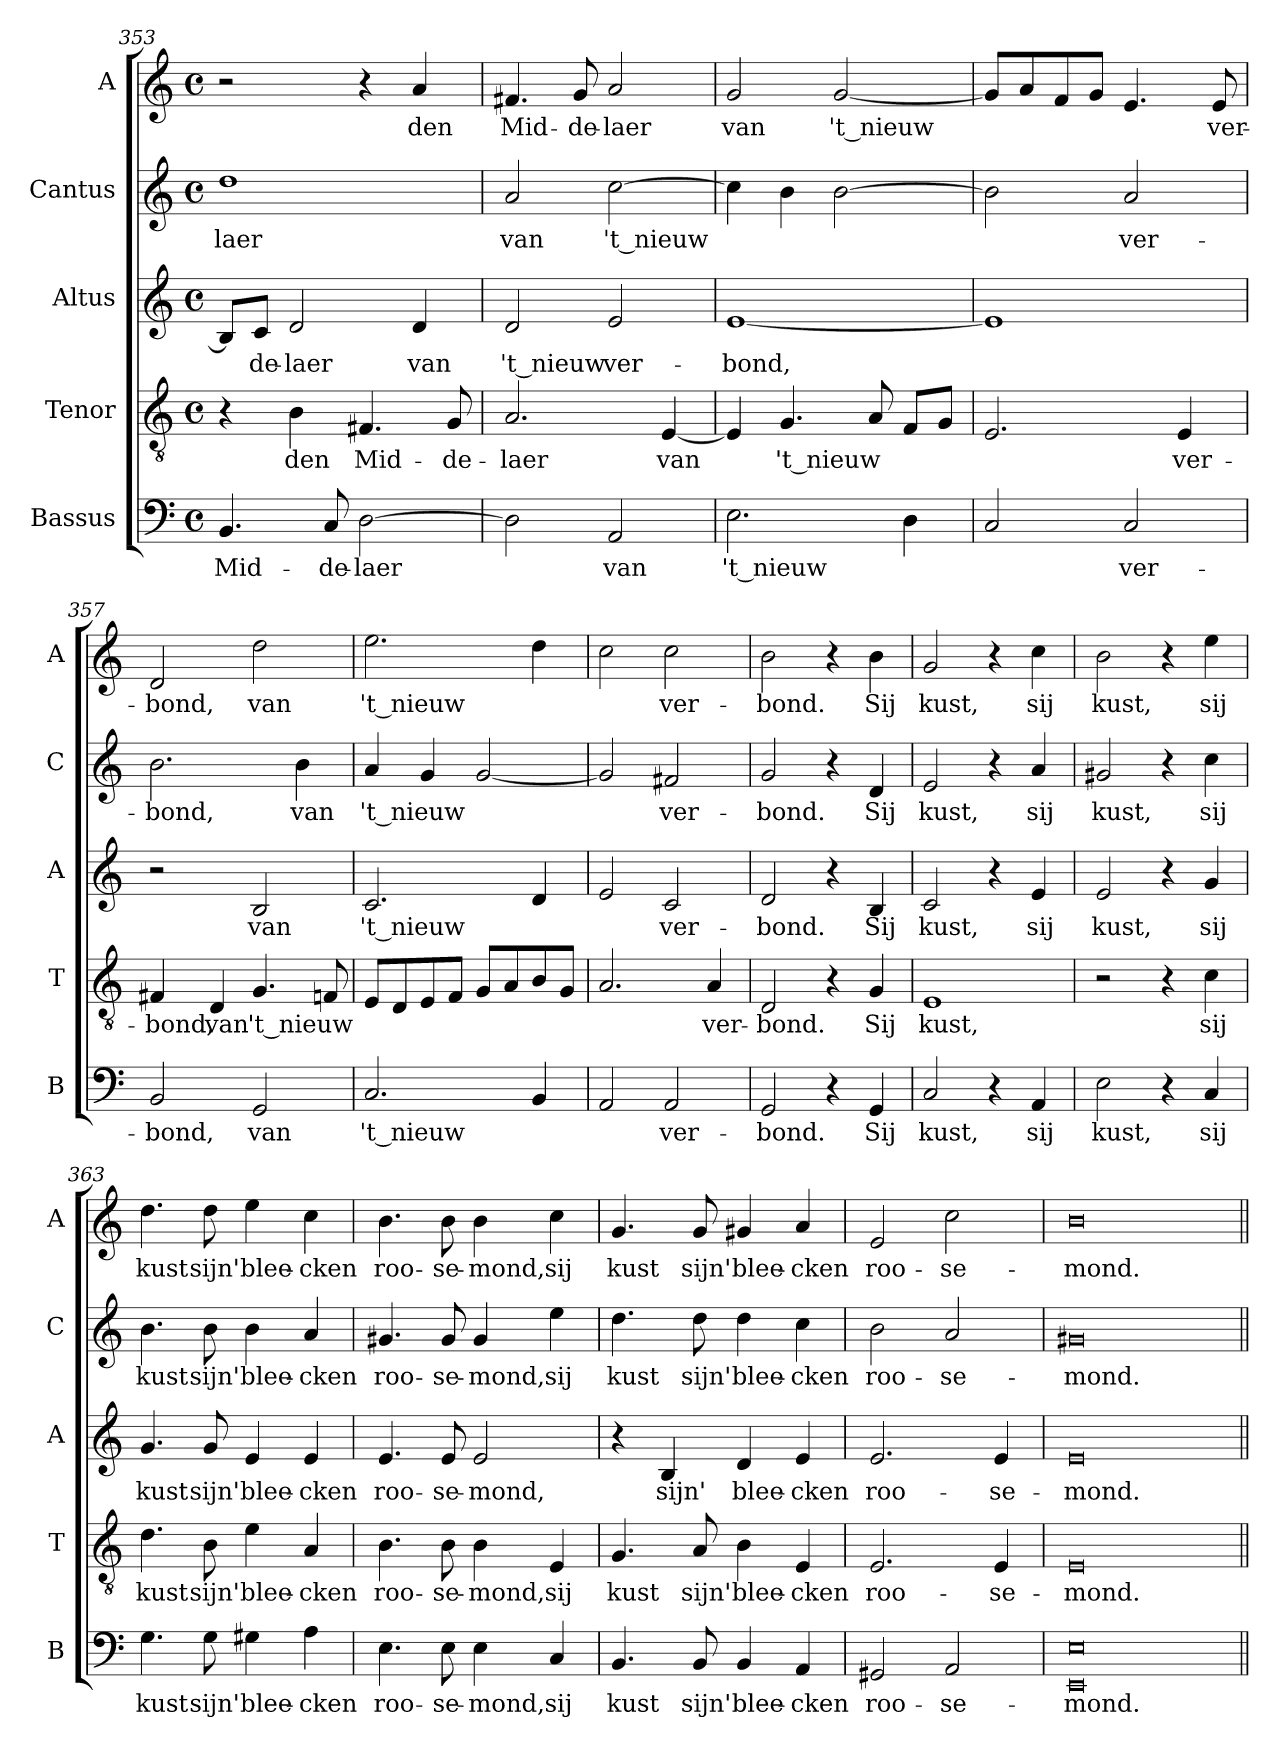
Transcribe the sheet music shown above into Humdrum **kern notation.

**kern	**text	**kern	**text	**kern	**text	**kern	**text	**kern	**text
*part5	*part5	*part4	*part4	*part3	*part3	*part2	*part2	*part1	*part1
*staff5	*staff5	*staff4	*staff4	*staff3	*staff3	*staff2	*staff2	*staff1	*staff1
*I"Bassus	*	*I"Tenor	*	*I"Altus	*	*I"Cantus	*	*I"A	*
*I'B	*	*I'T	*	*I'A	*	*I'C	*	*I'A	*
*clefF4	*	*clefGv2	*	*clefG2	*	*clefG2	*	*clefG2	*
*k[]	*	*k[]	*	*k[]	*	*k[]	*	*k[]	*
*C:	*	*C:	*	*C:	*	*C:	*	*C:	*
*M4/4	*	*M4/4	*	*M4/4	*	*M4/4	*	*M4/4	*
*met(c)	*	*met(c)	*	*met(c)	*	*met(c)	*	*met(c)	*
=353	=353	=353	=353	=353	=353	=353	=353	=353	=353
!	!LO:LY:b	!	!	!	!	!	!LO:LY:b	!	!
4.BB/	Mid-	4r	.	8B/L]	.	1dd	-laer	2r	.
!	!	!	!	!	!LO:LY:b	!	!	!	!
.	.	.	.	8c/J	-de-	.	.	.	.
!	!	!	!LO:LY:b	!	!LO:LY:b	!	!	!	!
.	.	4B\	den	2d/	-laer	.	.	.	.
!	!LO:LY:b	!	!	!	!	!	!	!	!
8C/	-de-	.	.	.	.	.	.	.	.
!	!LO:LY:b	!	!LO:LY:b	!	!	!	!	!	!
[2D\	-laer	4.F#X/	Mid-	.	.	.	.	4r	.
!	!	!	!	!	!LO:LY:b	!	!	!	!LO:LY:b
.	.	.	.	4d/	van	.	.	4a/	den
!	!	!	!LO:LY:b	!	!	!	!	!	!
.	.	8G/	-de-	.	.	.	.	.	.
=354	=354	=354	=354	=354	=354	=354	=354	=354	=354
!	!	!	!LO:LY:b	!	!LO:LY:b	!	!LO:LY:b	!	!LO:LY:b
2D\]	.	2.A/	-laer	2d/	't_nieuw	2a/	van	4.f#X/	Mid-
!	!	!	!	!	!	!	!	!	!LO:LY:b
.	.	.	.	.	.	.	.	8g/	-de-
!	!LO:LY:b	!	!	!	!LO:LY:b	!	!LO:LY:b	!	!LO:LY:b
2AA/	van	.	.	2e/	ver-	[2cc\	't_nieuw	2a/	-laer
!	!	!	!LO:LY:b	!	!	!	!	!	!
.	.	[4E/	van	.	.	.	.	.	.
=355	=355	=355	=355	=355	=355	=355	=355	=355	=355
!	!LO:LY:b	!	!	!	!LO:LY:b	!	!	!	!LO:LY:b
2.E\	't_nieuw	4E/]	.	[1e	-bond,	4cc\]	.	2g/	van
!	!	!	!LO:LY:b	!	!	!	!	!	!
.	.	4.G/	't_nieuw	.	.	4b\	.	.	.
!	!	!	!	!	!	!	!	!	!LO:LY:b
.	.	.	.	.	.	[2b\	.	[2g/	't_nieuw
.	.	8A/	.	.	.	.	.	.	.
4D\	.	8F/L	.	.	.	.	.	.	.
.	.	8G/J	.	.	.	.	.	.	.
=356	=356	=356	=356	=356	=356	=356	=356	=356	=356
2C/	.	2.E/	.	1e]	.	2b\]	.	8g/L]	.
.	.	.	.	.	.	.	.	8a/	.
.	.	.	.	.	.	.	.	8f/	.
.	.	.	.	.	.	.	.	8g/J	.
!	!LO:LY:b	!	!	!	!	!	!LO:LY:b	!	!
2C/	ver-	.	.	.	.	2a/	ver-	4.e/	.
!	!	!	!LO:LY:b	!	!	!	!	!	!
.	.	4E/	ver-	.	.	.	.	.	.
!	!	!	!	!	!	!	!	!	!LO:LY:b
.	.	.	.	.	.	.	.	8e/	ver-
!!LO:LB:g=z
=357	=357	=357	=357	=357	=357	=357	=357	=357	=357
!	!LO:LY:b	!	!LO:LY:b	!	!	!	!LO:LY:b	!	!LO:LY:b
2BB/	-bond,	4F#X/	-bond,	2r	.	2.b\	-bond,	2d/	-bond,
!	!	!	!LO:LY:b	!	!	!	!	!	!
.	.	4D/	van	.	.	.	.	.	.
!	!LO:LY:b	!	!LO:LY:b	!	!LO:LY:b	!	!	!	!LO:LY:b
2GG/	van	4.G/	't_nieuw	2B/	van	.	.	2dd\	van
!	!	!	!	!	!	!	!LO:LY:b	!	!
.	.	.	.	.	.	4b\	van	.	.
.	.	8Fn/	.	.	.	.	.	.	.
=358	=358	=358	=358	=358	=358	=358	=358	=358	=358
!	!LO:LY:b	!	!	!	!LO:LY:b	!	!LO:LY:b	!	!LO:LY:b
2.C/	't_nieuw	8E/L	.	2.c/	't_nieuw	4a/	't_nieuw	2.ee\	't_nieuw
.	.	8D/	.	.	.	.	.	.	.
.	.	8E/	.	.	.	4g/	.	.	.
.	.	8F/J	.	.	.	.	.	.	.
.	.	8G/L	.	.	.	[2g/	.	.	.
.	.	8A/	.	.	.	.	.	.	.
4BB/	.	8B/	.	4d/	.	.	.	4dd\	.
.	.	8G/J	.	.	.	.	.	.	.
=359	=359	=359	=359	=359	=359	=359	=359	=359	=359
2AA/	.	2.A/	.	2e/	.	2g/]	.	2cc\	.
!	!LO:LY:b	!	!	!	!LO:LY:b	!	!LO:LY:b	!	!LO:LY:b
2AA/	ver-	.	.	2c/	ver-	2f#X/	ver-	2cc\	ver-
!	!	!	!LO:LY:b	!	!	!	!	!	!
.	.	4A/	ver-	.	.	.	.	.	.
=360	=360	=360	=360	=360	=360	=360	=360	=360	=360
!	!LO:LY:b	!	!LO:LY:b	!	!LO:LY:b	!	!LO:LY:b	!	!LO:LY:b
2GG/	-bond.	2D/	-bond.	2d/	-bond.	2g/	-bond.	2b\	-bond.
4r	.	4r	.	4r	.	4r	.	4r	.
!	!LO:LY:b	!	!LO:LY:b	!	!LO:LY:b	!	!LO:LY:b	!	!LO:LY:b
4GG/	Sij	4G/	Sij	4B/	Sij	4d/	Sij	4b\	Sij
=361	=361	=361	=361	=361	=361	=361	=361	=361	=361
!	!LO:LY:b	!	!LO:LY:b	!	!LO:LY:b	!	!LO:LY:b	!	!LO:LY:b
2C/	kust,	1E	kust,	2c/	kust,	2e/	kust,	2g/	kust,
4r	.	.	.	4r	.	4r	.	4r	.
!	!LO:LY:b	!	!	!	!LO:LY:b	!	!LO:LY:b	!	!LO:LY:b
4AA/	sij	.	.	4e/	sij	4a/	sij	4cc\	sij
=362	=362	=362	=362	=362	=362	=362	=362	=362	=362
!	!LO:LY:b	!	!	!	!LO:LY:b	!	!LO:LY:b	!	!LO:LY:b
2E\	kust,	2r	.	2e/	kust,	2g#X/	kust,	2b\	kust,
4r	.	4r	.	4r	.	4r	.	4r	.
!	!LO:LY:b	!	!LO:LY:b	!	!LO:LY:b	!	!LO:LY:b	!	!LO:LY:b
4C/	sij	4c\	sij	4g/	sij	4cc\	sij	4ee\	sij
!!LO:LB:g=z
=363	=363	=363	=363	=363	=363	=363	=363	=363	=363
!	!LO:LY:b	!	!LO:LY:b	!	!LO:LY:b	!	!LO:LY:b	!	!LO:LY:b
4.G\	kust	4.d\	kust	4.g/	kust	4.b\	kust	4.dd\	kust
!	!LO:LY:b	!	!LO:LY:b	!	!LO:LY:b	!	!LO:LY:b	!	!LO:LY:b
8G\	sijn'	8B\	sijn'	8g/	sijn'	8b\	sijn'	8dd\	sijn'
!	!LO:LY:b	!	!LO:LY:b	!	!LO:LY:b	!	!LO:LY:b	!	!LO:LY:b
4G#X\	blee-	4e\	blee-	4e/	blee-	4b\	blee-	4ee\	blee-
!	!LO:LY:b	!	!LO:LY:b	!	!LO:LY:b	!	!LO:LY:b	!	!LO:LY:b
4A\	-cken	4A/	-cken	4e/	-cken	4a/	-cken	4cc\	-cken
=364	=364	=364	=364	=364	=364	=364	=364	=364	=364
!	!LO:LY:b	!	!LO:LY:b	!	!LO:LY:b	!	!LO:LY:b	!	!LO:LY:b
4.E\	roo-	4.B\	roo-	4.e/	roo-	4.g#X/	roo-	4.b\	roo-
!	!LO:LY:b	!	!LO:LY:b	!	!LO:LY:b	!	!LO:LY:b	!	!LO:LY:b
8E\	-se-	8B\	-se-	8e/	-se-	8g#/	-se-	8b\	-se-
!	!LO:LY:b	!	!LO:LY:b	!	!LO:LY:b	!	!LO:LY:b	!	!LO:LY:b
4E\	-mond,	4B\	-mond,	2e/	-mond,	4g#/	-mond,	4b\	-mond,
!	!LO:LY:b	!	!LO:LY:b	!	!	!	!LO:LY:b	!	!LO:LY:b
4C/	sij	4E/	sij	.	.	4ee\	sij	4cc\	sij
=365	=365	=365	=365	=365	=365	=365	=365	=365	=365
!	!LO:LY:b	!	!LO:LY:b	!	!	!	!LO:LY:b	!	!LO:LY:b
4.BB/	kust	4.G/	kust	4r	.	4.dd\	kust	4.g/	kust
!	!	!	!	!	!LO:LY:b	!	!	!	!
.	.	.	.	4B/	sijn'	.	.	.	.
!	!LO:LY:b	!	!LO:LY:b	!	!	!	!LO:LY:b	!	!LO:LY:b
8BB/	sijn'	8A/	sijn'	.	.	8dd\	sijn'	8g/	sijn'
!	!LO:LY:b	!	!LO:LY:b	!	!LO:LY:b	!	!LO:LY:b	!	!LO:LY:b
4BB/	blee-	4B\	blee-	4d/	blee-	4dd\	blee-	4g#X/	blee-
!	!LO:LY:b	!	!LO:LY:b	!	!LO:LY:b	!	!LO:LY:b	!	!LO:LY:b
4AA/	-cken	4E/	-cken	4e/	-cken	4cc\	-cken	4a/	-cken
=366	=366	=366	=366	=366	=366	=366	=366	=366	=366
!	!LO:LY:b	!	!LO:LY:b	!	!LO:LY:b	!	!LO:LY:b	!	!LO:LY:b
2GG#X/	roo-	2.E/	roo-	2.e/	roo-	2b\	roo-	2e/	roo-
!	!LO:LY:b	!	!	!	!	!	!LO:LY:b	!	!LO:LY:b
2AA/	-se-	.	.	.	.	2a/	-se-	2cc\	-se-
!	!	!	!LO:LY:b	!	!LO:LY:b	!	!	!	!
.	.	4E/	-se-	4e/	-se-	.	.	.	.
=367	=367	=367	=367	=367	=367	=367	=367	=367	=367
!	!LO:LY:b	!	!LO:LY:b	!	!LO:LY:b	!	!LO:LY:b	!	!LO:LY:b
0EE 0E	-mond.	0E	-mond.	0e	-mond.	0g#X	-mond.	0b	-mond.
=||	=||	=||	=||	=||	=||	=||	=||	=||	=||
*-	*-	*-	*-	*-	*-	*-	*-	*-	*-
